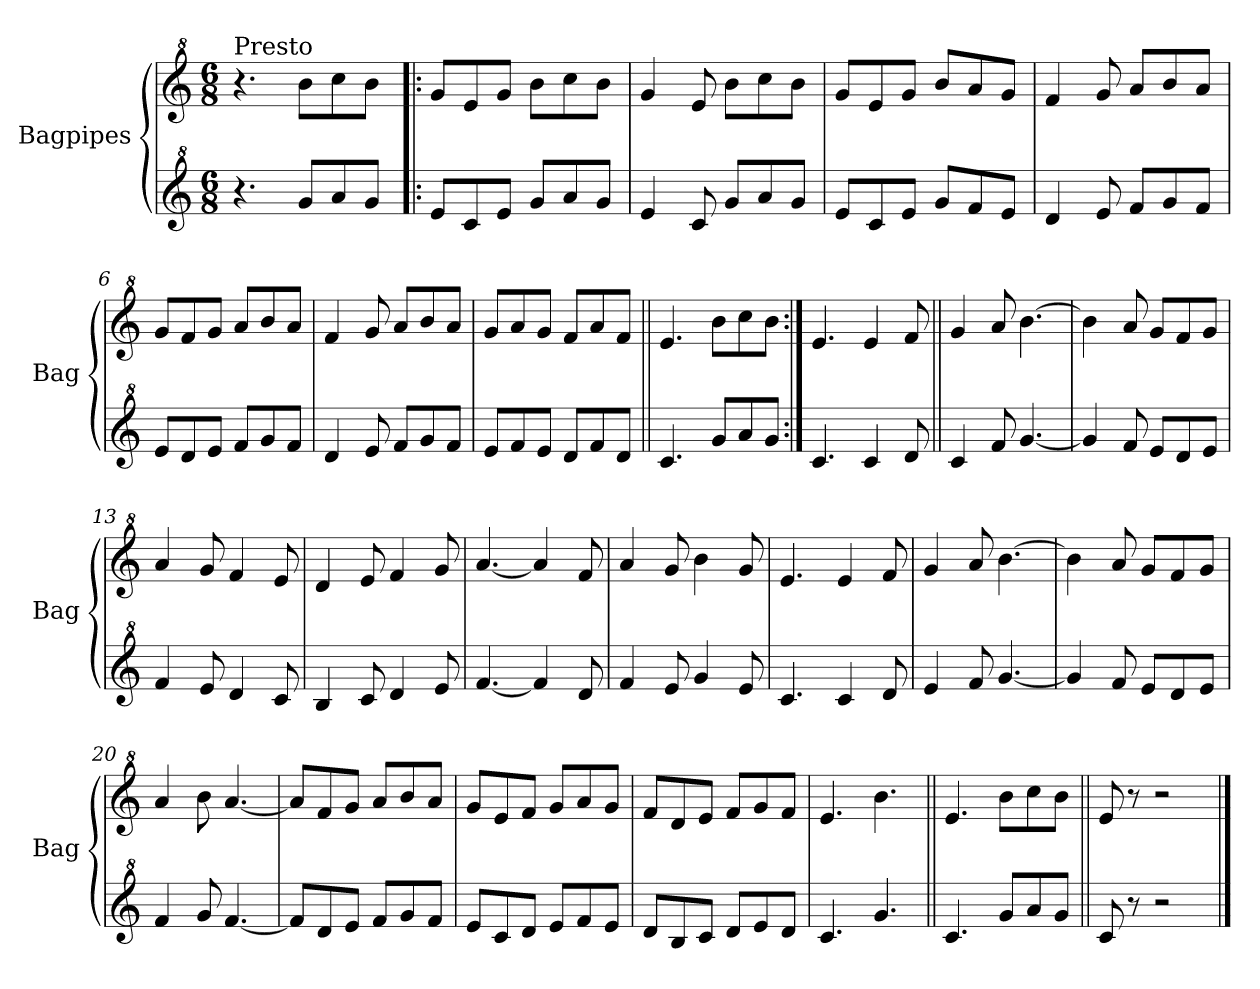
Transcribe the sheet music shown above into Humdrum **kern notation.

**kern	**kern
*part2	*part1
*staff2	*staff1
*I"Bagpipes	*I"Bagpipes
*I'Bag	*I'Bag
*clefG^2	*clefG^2
*k[]	*k[]
*C:	*C:
*M6/8	*M6/8
=1	=1
!	!LO:TX:a:t=Presto
4.r	4.r
8gg/L	8bb\L
8aa/	8ccc\
8gg/J	8bb\J
=2!|:	=2!|:
8ee/L	8gg/L
8cc/	8ee/
8ee/J	8gg/J
8gg/L	8bb\L
8aa/	8ccc\
8gg/J	8bb\J
=3	=3
4ee/	4gg/
8cc/	8ee/
8gg/L	8bb\L
8aa/	8ccc\
8gg/J	8bb\J
=4	=4
8ee/L	8gg/L
8cc/	8ee/
8ee/J	8gg/J
8gg/L	8bb/L
8ff/	8aa/
8ee/J	8gg/J
=5	=5
4dd/	4ff/
8ee/	8gg/
8ff/L	8aa/L
8gg/	8bb/
8ff/J	8aa/J
=6	=6
8ee/L	8gg/L
8dd/	8ff/
8ee/J	8gg/J
8ff/L	8aa/L
8gg/	8bb/
8ff/J	8aa/J
=7	=7
4dd/	4ff/
8ee/	8gg/
8ff/L	8aa/L
8gg/	8bb/
8ff/J	8aa/J
!!LO:LB:g=z
=8	=8
8ee/L	8gg/L
8ff/	8aa/
8ee/J	8gg/J
8dd/L	8ff/L
8ff/	8aa/
8dd/J	8ff/J
=9||	=9||
4.cc/	4.ee/
8gg/L	8bb\L
8aa/	8ccc\
8gg/J	8bb\J
=10:|!	=10:|!
4.cc/	4.ee/
4cc/	4ee/
8dd/	8ff/
=11||	=11||
4cc/	4gg/
8ff/	8aa/
[4.gg/	[4.bb\
=12	=12
4gg/]	4bb\]
8ff/	8aa/
8ee/L	8gg/L
8dd/	8ff/
8ee/J	8gg/J
=13	=13
4ff/	4aa/
8ee/	8gg/
4dd/	4ff/
8cc/	8ee/
=14	=14
4b/	4dd/
8cc/	8ee/
4dd/	4ff/
8ee/	8gg/
=15	=15
[4.ff/	[4.aa/
4ff/]	4aa/]
8dd/	8ff/
=16	=16
4ff/	4aa/
8ee/	8gg/
4gg/	4bb\
8ee/	8gg/
!!LO:LB:g=z
=17	=17
4.cc/	4.ee/
4cc/	4ee/
8dd/	8ff/
=18	=18
4ee/	4gg/
8ff/	8aa/
[4.gg/	[4.bb\
=19	=19
4gg/]	4bb\]
8ff/	8aa/
8ee/L	8gg/L
8dd/	8ff/
8ee/J	8gg/J
=20	=20
4ff/	4aa/
8gg/	8bb\
[4.ff/	[4.aa/
=21	=21
8ff/L]	8aa/L]
8dd/	8ff/
8ee/J	8gg/J
8ff/L	8aa/L
8gg/	8bb/
8ff/J	8aa/J
=22	=22
8ee/L	8gg/L
8cc/	8ee/
8dd/J	8ff/J
8ee/L	8gg/L
8ff/	8aa/
8ee/J	8gg/J
=23	=23
8dd/L	8ff/L
8b/	8dd/
8cc/J	8ee/J
8dd/L	8ff/L
8ee/	8gg/
8dd/J	8ff/J
=24	=24
4.cc/	4.ee/
4.gg/	4.bb\
=25||	=25||
4.cc/	4.ee/
8gg/L	8bb\L
8aa/	8ccc\
8gg/J	8bb\J
!!LO:LB:g=z
=26||	=26||
8cc/	8ee/
8r	8r
2r	2r
==	==
*-	*-
